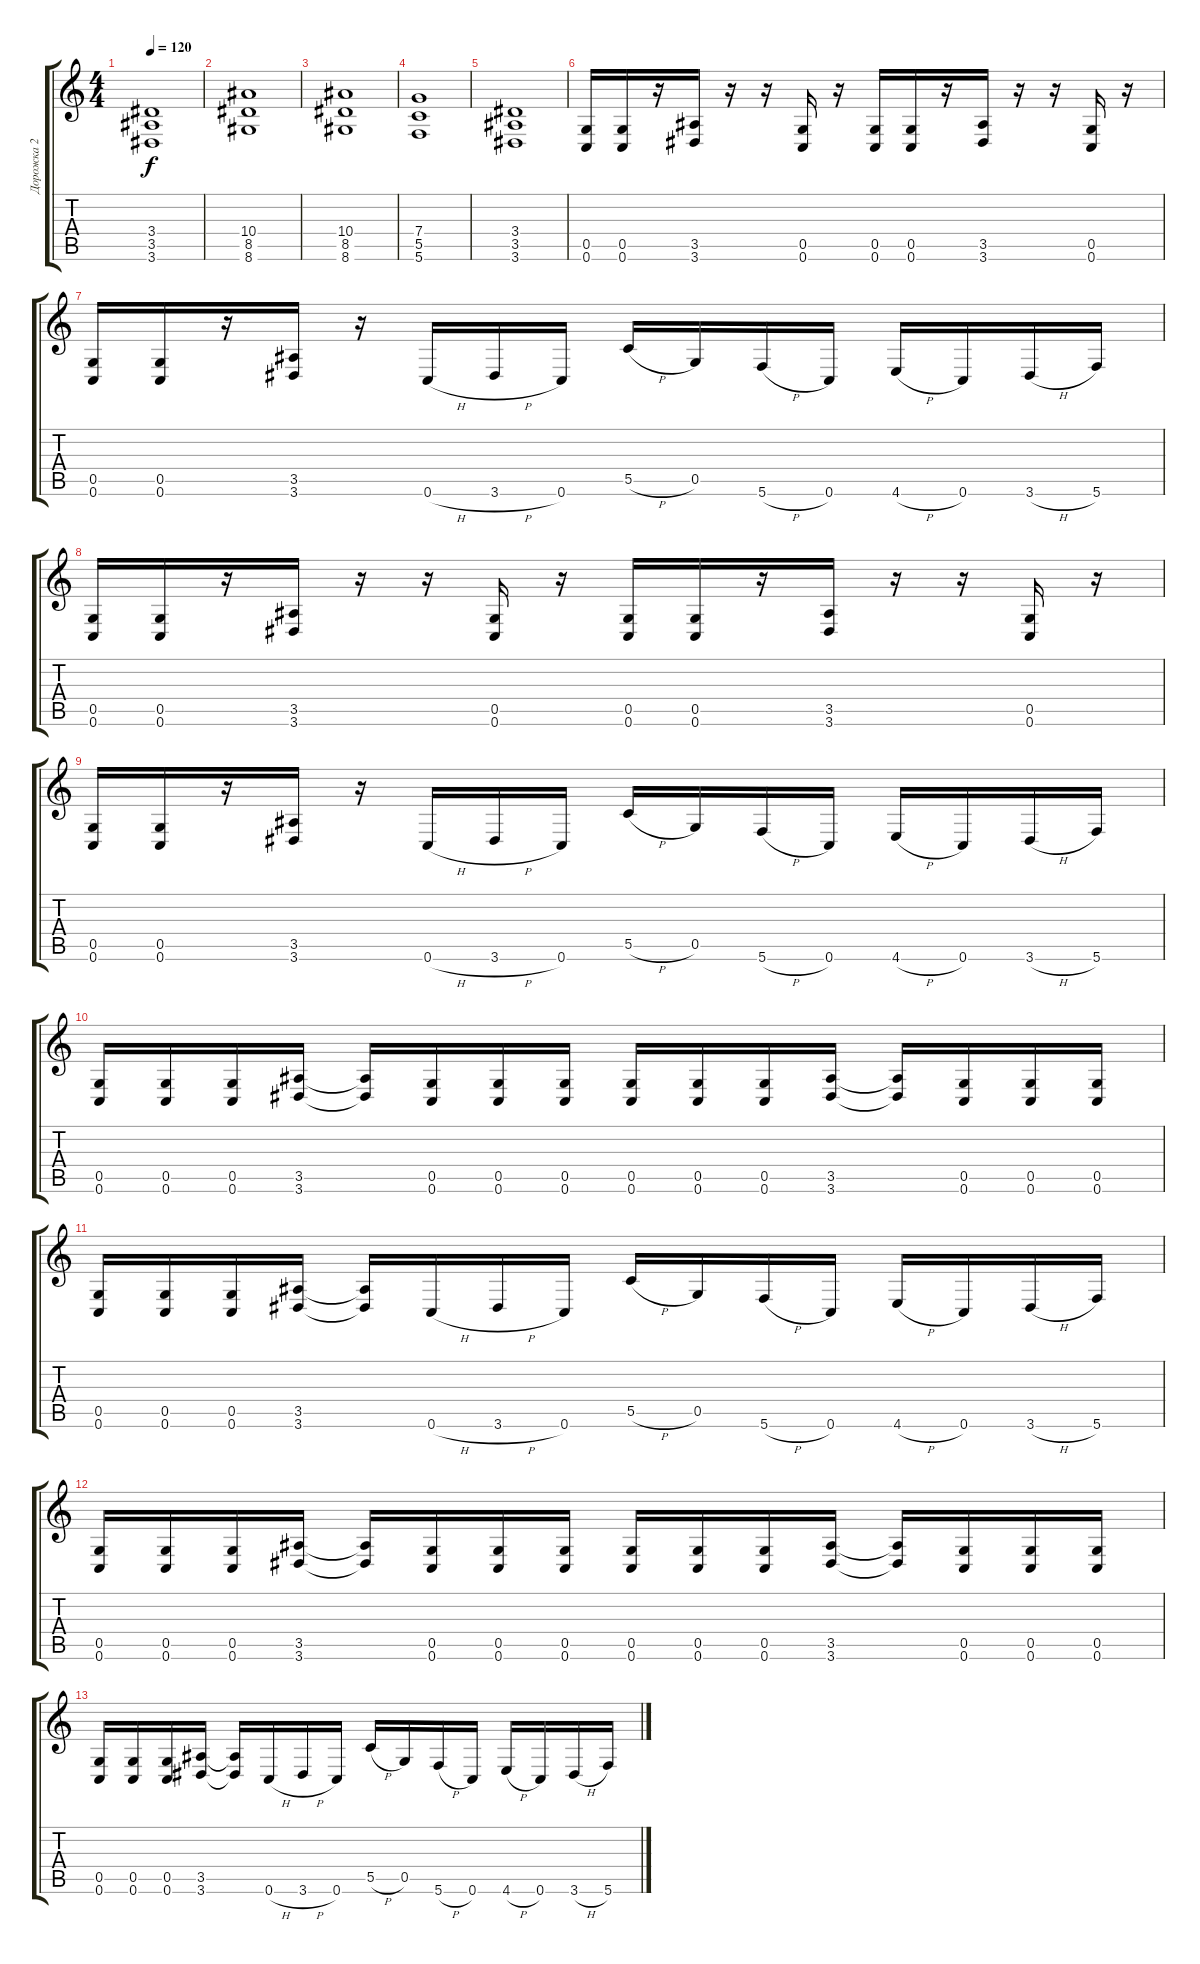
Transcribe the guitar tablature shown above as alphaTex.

\track ("Дорожка 2" "Дорожка 2") {instrument overdrivenguitar}
\staff {score tabs}
\tuning (D4 A3 F3 C3 G2 C2) {hide}
\ts (4 4)
\tempo 120
\clef g2
\ks c
(3.4 3.5 3.6).1{dy f} |
(10.4 8.5 8.6).1 |
(10.4 8.5 8.6).1 |
(7.4 5.5 5.6).1 |
(3.4 3.5 3.6).1 |
(0.5 0.6).16 (0.5 0.6).16 r.16 (3.5 3.6).16 r.16 r.16 (0.5 0.6).16 r.16 (0.5 0.6).16 (0.5 0.6).16 r.16 (3.5 3.6).16 r.16 r.16 (0.5 0.6).16 r.16 |
(0.5 0.6).16 (0.5 0.6).16 r.16 (3.5 3.6).16 r.16 0.6{h}.16 3.6{h}.16 0.6.16 5.5{h}.16 0.5.16 5.6{h}.16 0.6.16 4.6{h}.16 0.6.16 3.6{h}.16 5.6.16 |
(0.5 0.6).16 (0.5 0.6).16 r.16 (3.5 3.6).16 r.16 r.16 (0.5 0.6).16 r.16 (0.5 0.6).16 (0.5 0.6).16 r.16 (3.5 3.6).16 r.16 r.16 (0.5 0.6).16 r.16 |
(0.5 0.6).16 (0.5 0.6).16 r.16 (3.5 3.6).16 r.16 0.6{h}.16 3.6{h}.16 0.6.16 5.5{h}.16 0.5.16 5.6{h}.16 0.6.16 4.6{h}.16 0.6.16 3.6{h}.16 5.6.16 |
(0.5 0.6).16 (0.5 0.6).16 (0.5 0.6).16 (3.5 3.6).16 (3.5{t} 3.6{t}).16 (0.5 0.6).16 (0.5 0.6).16 (0.5 0.6).16 (0.5 0.6).16 (0.5 0.6).16 (0.5 0.6).16 (3.5 3.6).16 (3.5{t} 3.6{t}).16 (0.5 0.6).16 (0.5 0.6).16 (0.5 0.6).16 |
(0.5 0.6).16 (0.5 0.6).16 (0.5 0.6).16 (3.5 3.6).16 (3.5{t} 3.6{t}).16 0.6{h}.16 3.6{h}.16 0.6.16 5.5{h}.16 0.5.16 5.6{h}.16 0.6.16 4.6{h}.16 0.6.16 3.6{h}.16 5.6.16 |
(0.5 0.6).16 (0.5 0.6).16 (0.5 0.6).16 (3.5 3.6).16 (3.5{t} 3.6{t}).16 (0.5 0.6).16 (0.5 0.6).16 (0.5 0.6).16 (0.5 0.6).16 (0.5 0.6).16 (0.5 0.6).16 (3.5 3.6).16 (3.5{t} 3.6{t}).16 (0.5 0.6).16 (0.5 0.6).16 (0.5 0.6).16 |
(0.5 0.6).16 (0.5 0.6).16 (0.5 0.6).16 (3.5 3.6).16 (3.5{t} 3.6{t}).16 0.6{h}.16 3.6{h}.16 0.6.16 5.5{h}.16 0.5.16 5.6{h}.16 0.6.16 4.6{h}.16 0.6.16 3.6{h}.16 5.6.16
